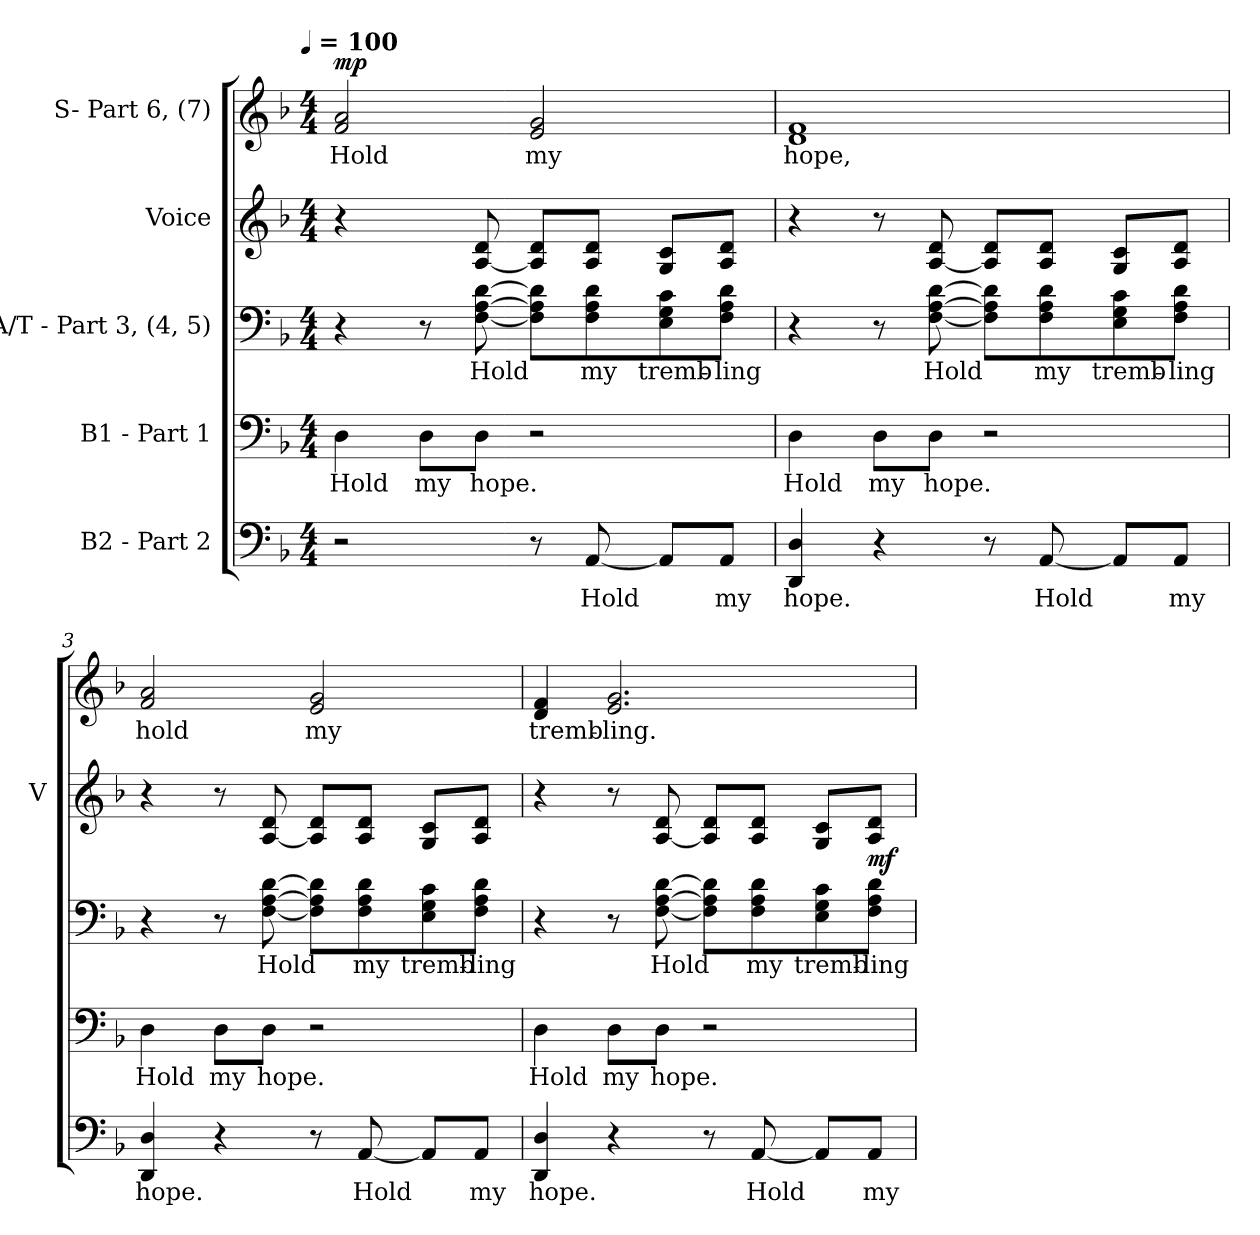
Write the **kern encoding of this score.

**kern	**text	**kern	**text	**kern	**text	**kern	**dynam	**kern	**text	**dynam
*part5	*part5	*part4	*part4	*part3	*part3	*part2	*part2	*part1	*part1	*part1
*staff5	*staff5	*staff4	*staff4	*staff3	*staff3	*staff2	*staff2	*staff1	*staff1	*staff1
*I"B2 - Part 2	*	*I"B1 - Part 1	*	*I"A/T - Part 3, (4, 5)	*	*I"Voice	*	*I"S- Part 6, (7)	*	*
*	*	*	*	*	*	*I'V	*	*	*	*
*clefF4	*	*clefF4	*	*clefF4	*	*clefG2	*	*clefG2	*	*
*k[b-]	*	*k[b-]	*	*k[b-]	*	*k[b-]	*	*k[b-]	*	*
!!LO:TX:omd:t=[quarter] = 100
*M4/4	*	*M4/4	*	*M4/4	*	*M4/4	*	*M4/4	*	*
*MM100	*	*MM100	*	*MM100	*	*MM100	*	*MM100	*	*
=1	=1	=1	=1	=1	=1	=1	=1	=1	=1	=1
2r	.	4D\	Hold	4r	.	4r	.	2f/ 2a/	Hold	mp
.	.	8DL	my	8r	.	8ryy	.	.	.	.
.	.	8DJ	hope.	[8F\ [8A\ [8d\	Hold	[8A/ 8d/	.	.	.	.
8r	.	2r	.	8F] 8A] 8d]L	.	8A]/ 8d/L	.	2e/ 2g/	my	.
[8AA/	Hold	.	.	8F 8A 8d	my	8A/ 8d/J	.	.	.	.
8AAL]	.	.	.	8E 8G 8c	tremb-	8G/ 8c/L	.	.	.	.
8AAJ	my	.	.	8F 8A 8dJ	-ling	8A/ 8d/J	.	.	.	.
=2	=2	=2	=2	=2	=2	=2	=2	=2	=2	=2
4DD/ 4D/	hope.	4D\	Hold	4r	.	4r	.	1d 1f	hope,	.
4r	.	8DL	my	8r	.	8r	.	.	.	.
.	.	8DJ	hope.	[8F\ [8A\ [8d\	Hold	[8A/ 8d/	.	.	.	.
8r	.	2r	.	8F] 8A] 8d]L	.	8A]/ 8d/L	.	.	.	.
[8AA/	Hold	.	.	8F 8A 8d	my	8A/ 8d/J	.	.	.	.
8AAL]	.	.	.	8E 8G 8c	tremb-	8G/ 8c/L	.	.	.	.
8AAJ	my	.	.	8F 8A 8dJ	-ling	8A/ 8d/J	.	.	.	.
=3	=3	=3	=3	=3	=3	=3	=3	=3	=3	=3
4DD/ 4D/	hope.	4D\	Hold	4r	.	4r	.	2f/ 2a/	hold	.
4r	.	8DL	my	8r	.	8r	.	.	.	.
.	.	8DJ	hope.	[8F\ [8A\ [8d\	Hold	[8A/ 8d/	.	.	.	.
8r	.	2r	.	8F] 8A] 8d]L	.	8A]/ 8d/L	.	2e/ 2g/	my	.
[8AA/	Hold	.	.	8F 8A 8d	my	8A/ 8d/J	.	.	.	.
8AAL]	.	.	.	8E 8G 8c	tremb-	8G/ 8c/L	.	.	.	.
8AAJ	my	.	.	8F 8A 8dJ	-ling	8A/ 8d/J	.	.	.	.
!!LO:LB:g=z
=4	=4	=4	=4	=4	=4	=4	=4	=4	=4	=4
4DD/ 4D/	hope.	4D\	Hold	4r	.	4r	.	4d/ 4f/	tremb-	.
4r	.	8DL	my	8r	.	8r	.	2.e/ 2.g/	-ling.	.
.	.	8DJ	hope.	[8F\ [8A\ [8d\	Hold	[8A/ 8d/	.	.	.	.
8r	.	2r	.	8F] 8A] 8d]L	.	8A]/ 8d/L	.	.	.	.
[8AA/	Hold	.	.	8F 8A 8d	my	8A/ 8d/J	.	.	.	.
8AAL]	.	.	.	8E 8G 8c	tremb-	8G/ 8c/L	.	.	.	.
!	!	!	!	!	!	!	!LO:DY:b	!	!	!
8AAJ	my	.	.	8F 8A 8dJ	-ling	8A/ 8d/J	mf	.	.	.
=	=	=	=	=	=	=	=	=	=	=
*-	*-	*-	*-	*-	*-	*-	*-	*-	*-	*-
